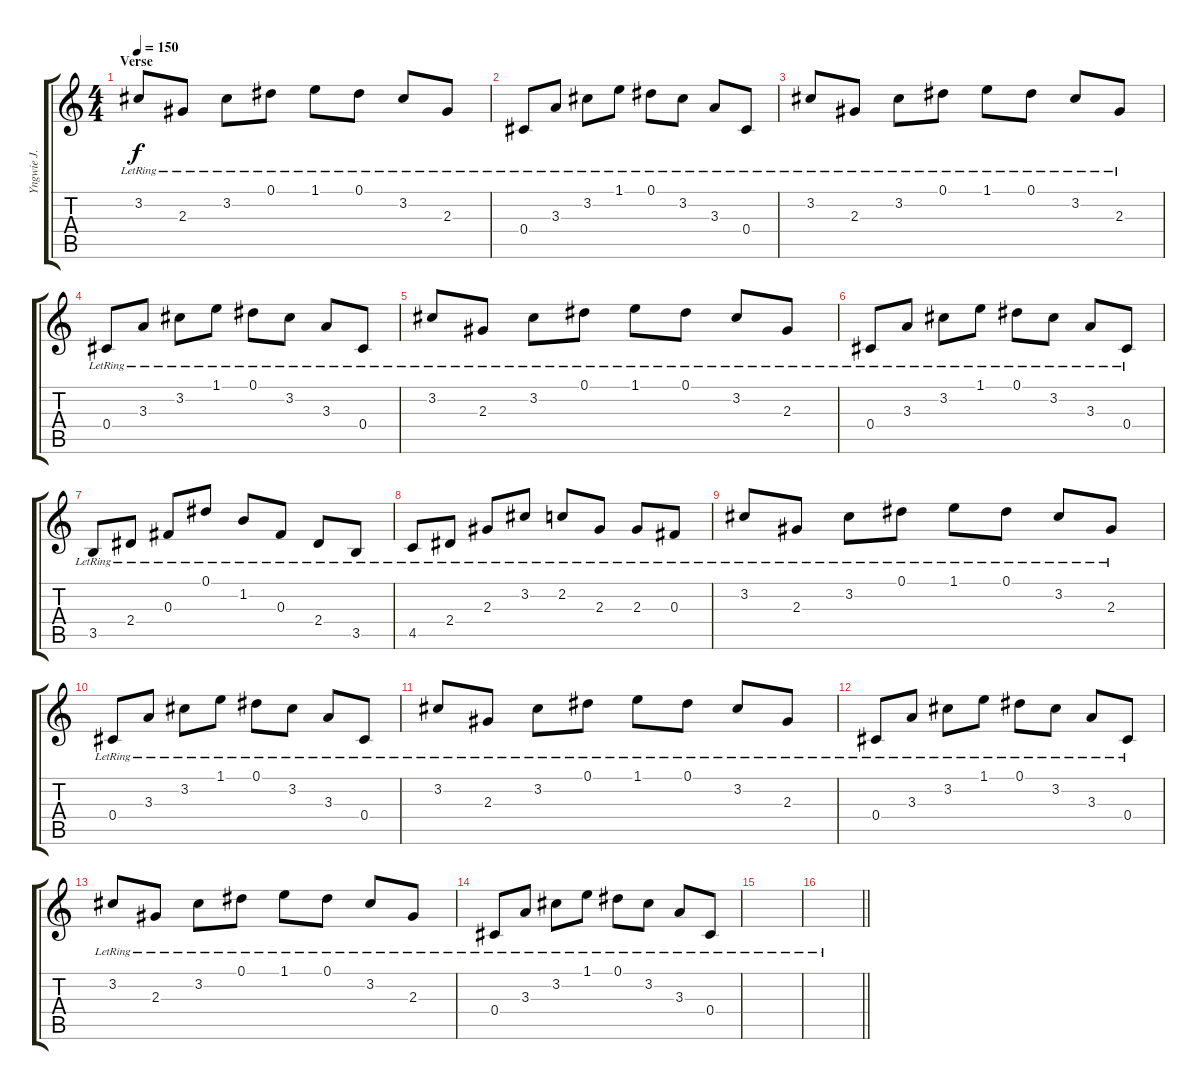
\track ("Yngwie J. Malmsteen" "Yngwie J. ") {instrument acousticguitarnylon}
\staff {score tabs}
\tuning (Eb4 Bb3 Gb3 Db3 Ab2 Eb2) {hide}
\ts (4 4)
\section ("" "Verse")
\tempo 150
\clef g2
\ks c
3.2{lr}.8{dy f} 2.3{lr}.8 3.2{lr}.8 0.1{lr}.8 1.1{lr}.8 0.1{lr}.8 3.2{lr}.8 2.3{lr}.8 |
0.4{lr}.8 3.3{lr}.8 3.2{lr}.8 1.1{lr}.8 0.1{lr}.8 3.2{lr}.8 3.3{lr}.8 0.4{lr}.8 |
3.2{lr}.8 2.3{lr}.8 3.2{lr}.8 0.1{lr}.8 1.1{lr}.8 0.1{lr}.8 3.2{lr}.8 2.3{lr}.8 |
0.4{lr}.8 3.3{lr}.8 3.2{lr}.8 1.1{lr}.8 0.1{lr}.8 3.2{lr}.8 3.3{lr}.8 0.4{lr}.8 |
3.2{lr}.8 2.3{lr}.8 3.2{lr}.8 0.1{lr}.8 1.1{lr}.8 0.1{lr}.8 3.2{lr}.8 2.3{lr}.8 |
0.4{lr}.8 3.3{lr}.8 3.2{lr}.8 1.1{lr}.8 0.1{lr}.8 3.2{lr}.8 3.3{lr}.8 0.4{lr}.8 |
3.5{lr}.8 2.4{lr}.8 0.3{lr}.8 0.1{lr}.8 1.2{lr}.8 0.3{lr}.8 2.4{lr}.8 3.5{lr}.8 |
4.5{lr}.8 2.4{lr}.8 2.3{lr}.8 3.2{lr}.8 2.2{lr}.8 2.3{lr}.8 2.3{lr}.8 0.3{lr}.8 |
3.2{lr}.8 2.3{lr}.8 3.2{lr}.8 0.1{lr}.8 1.1{lr}.8 0.1{lr}.8 3.2{lr}.8 2.3{lr}.8 |
0.4{lr}.8 3.3{lr}.8 3.2{lr}.8 1.1{lr}.8 0.1{lr}.8 3.2{lr}.8 3.3{lr}.8 0.4{lr}.8 |
3.2{lr}.8 2.3{lr}.8 3.2{lr}.8 0.1{lr}.8 1.1{lr}.8 0.1{lr}.8 3.2{lr}.8 2.3{lr}.8 |
0.4{lr}.8 3.3{lr}.8 3.2{lr}.8 1.1{lr}.8 0.1{lr}.8 3.2{lr}.8 3.3{lr}.8 0.4{lr}.8 |
3.2{lr}.8 2.3{lr}.8 3.2{lr}.8 0.1{lr}.8 1.1{lr}.8 0.1{lr}.8 3.2{lr}.8 2.3{lr}.8 |
0.4{lr}.8 3.3{lr}.8 3.2{lr}.8 1.1{lr}.8 0.1{lr}.8 3.2{lr}.8 3.3{lr}.8 0.4{lr}.8 |
|
\barLineRight lightlight
